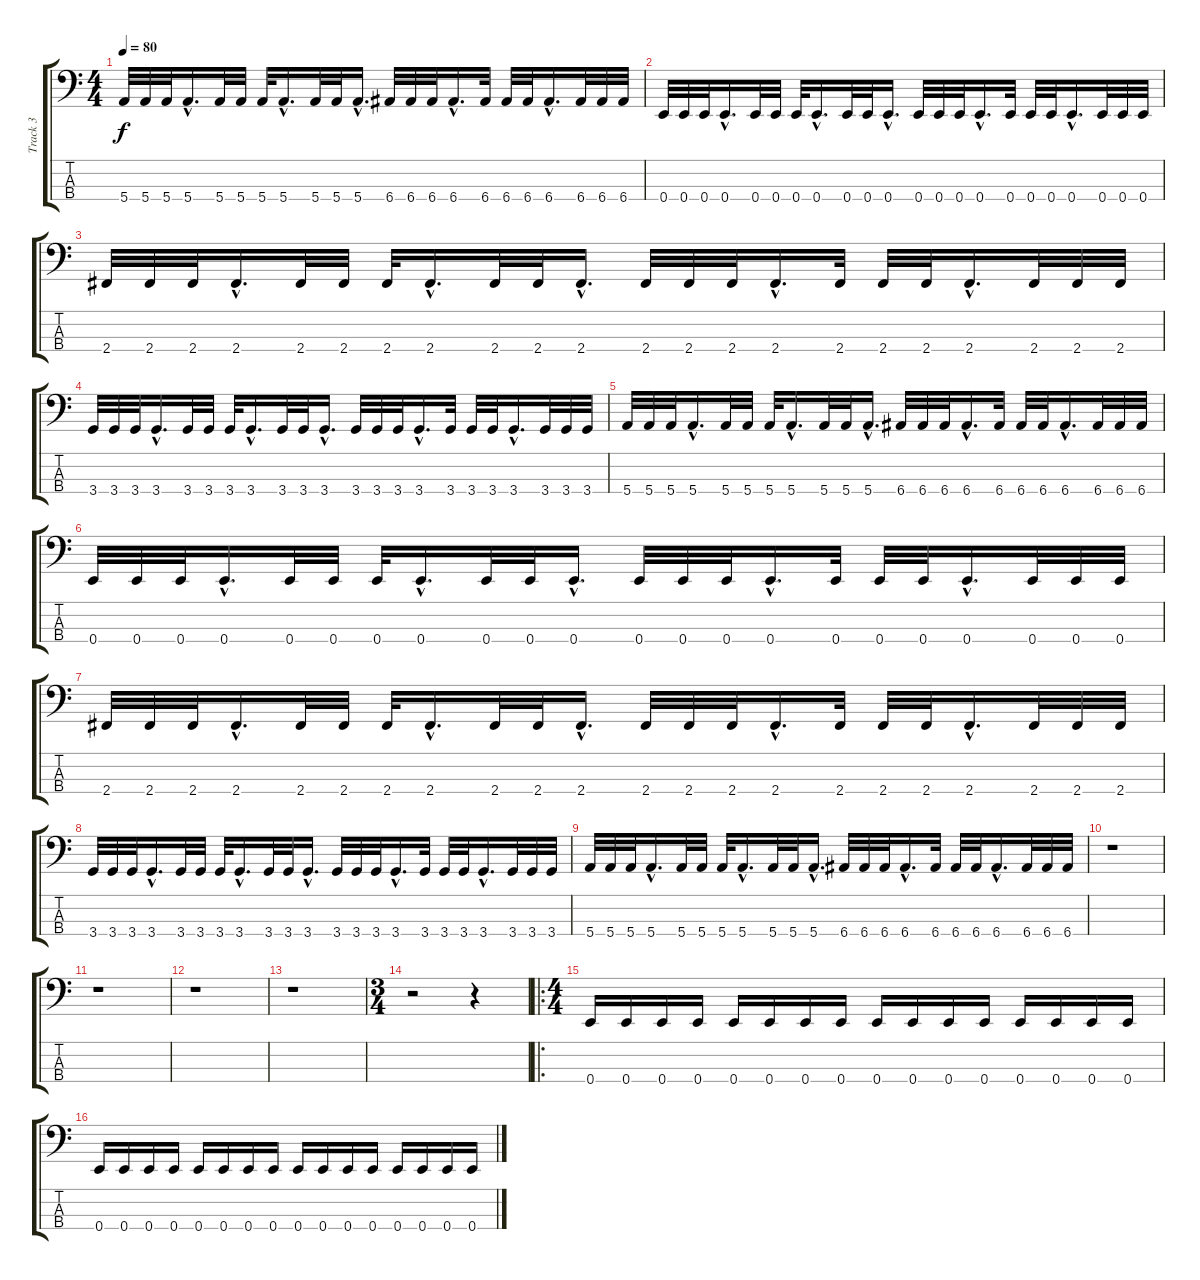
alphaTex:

\track ("Track 3" "Track 3") {instrument electricbasspick}
\staff {score tabs}
\tuning (G2 D2 A1 E1) {hide}
\ts (4 4)
\tempo 80
\clef f4
\ks c
5.4.32{dy f} 5.4.32 5.4.32 5.4{hac}.16{d} 5.4.32 5.4.32 5.4.32 5.4{hac}.16{d} 5.4.32 5.4.32 5.4{hac}.16{d} 6.4.32 6.4.32 6.4.32 6.4{hac}.16{d} 6.4.32 6.4.32 6.4.32 6.4{hac}.16{d} 6.4.32 6.4.32 6.4.32 |
0.4.32 0.4.32 0.4.32 0.4{hac}.16{d} 0.4.32 0.4.32 0.4.32 0.4{hac}.16{d} 0.4.32 0.4.32 0.4{hac}.16{d} 0.4.32 0.4.32 0.4.32 0.4{hac}.16{d} 0.4.32 0.4.32 0.4.32 0.4{hac}.16{d} 0.4.32 0.4.32 0.4.32 |
2.4.32 2.4.32 2.4.32 2.4{hac}.16{d} 2.4.32 2.4.32 2.4.32 2.4{hac}.16{d} 2.4.32 2.4.32 2.4{hac}.16{d} 2.4.32 2.4.32 2.4.32 2.4{hac}.16{d} 2.4.32 2.4.32 2.4.32 2.4{hac}.16{d} 2.4.32 2.4.32 2.4.32 |
3.4.32 3.4.32 3.4.32 3.4{hac}.16{d} 3.4.32 3.4.32 3.4.32 3.4{hac}.16{d} 3.4.32 3.4.32 3.4{hac}.16{d} 3.4.32 3.4.32 3.4.32 3.4{hac}.16{d} 3.4.32 3.4.32 3.4.32 3.4{hac}.16{d} 3.4.32 3.4.32 3.4.32 |
5.4.32 5.4.32 5.4.32 5.4{hac}.16{d} 5.4.32 5.4.32 5.4.32 5.4{hac}.16{d} 5.4.32 5.4.32 5.4{hac}.16{d} 6.4.32 6.4.32 6.4.32 6.4{hac}.16{d} 6.4.32 6.4.32 6.4.32 6.4{hac}.16{d} 6.4.32 6.4.32 6.4.32 |
0.4.32 0.4.32 0.4.32 0.4{hac}.16{d} 0.4.32 0.4.32 0.4.32 0.4{hac}.16{d} 0.4.32 0.4.32 0.4{hac}.16{d} 0.4.32 0.4.32 0.4.32 0.4{hac}.16{d} 0.4.32 0.4.32 0.4.32 0.4{hac}.16{d} 0.4.32 0.4.32 0.4.32 |
2.4.32 2.4.32 2.4.32 2.4{hac}.16{d} 2.4.32 2.4.32 2.4.32 2.4{hac}.16{d} 2.4.32 2.4.32 2.4{hac}.16{d} 2.4.32 2.4.32 2.4.32 2.4{hac}.16{d} 2.4.32 2.4.32 2.4.32 2.4{hac}.16{d} 2.4.32 2.4.32 2.4.32 |
3.4.32 3.4.32 3.4.32 3.4{hac}.16{d} 3.4.32 3.4.32 3.4.32 3.4{hac}.16{d} 3.4.32 3.4.32 3.4{hac}.16{d} 3.4.32 3.4.32 3.4.32 3.4{hac}.16{d} 3.4.32 3.4.32 3.4.32 3.4{hac}.16{d} 3.4.32 3.4.32 3.4.32 |
5.4.32 5.4.32 5.4.32 5.4{hac}.16{d} 5.4.32 5.4.32 5.4.32 5.4{hac}.16{d} 5.4.32 5.4.32 5.4{hac}.16{d} 6.4.32 6.4.32 6.4.32 6.4{hac}.16{d} 6.4.32 6.4.32 6.4.32 6.4{hac}.16{d} 6.4.32 6.4.32 6.4.32 |
r.1 |
r.1 |
r.1 |
r.1 |
\ts (3 4)
r.2 r.4 |
\ro
\ts (4 4)
0.4.16 0.4.16 0.4.16 0.4.16 0.4.16 0.4.16 0.4.16 0.4.16 0.4.16 0.4.16 0.4.16 0.4.16 0.4.16 0.4.16 0.4.16 0.4.16 |
0.4.16 0.4.16 0.4.16 0.4.16 0.4.16 0.4.16 0.4.16 0.4.16 0.4.16 0.4.16 0.4.16 0.4.16 0.4.16 0.4.16 0.4.16 0.4.16
